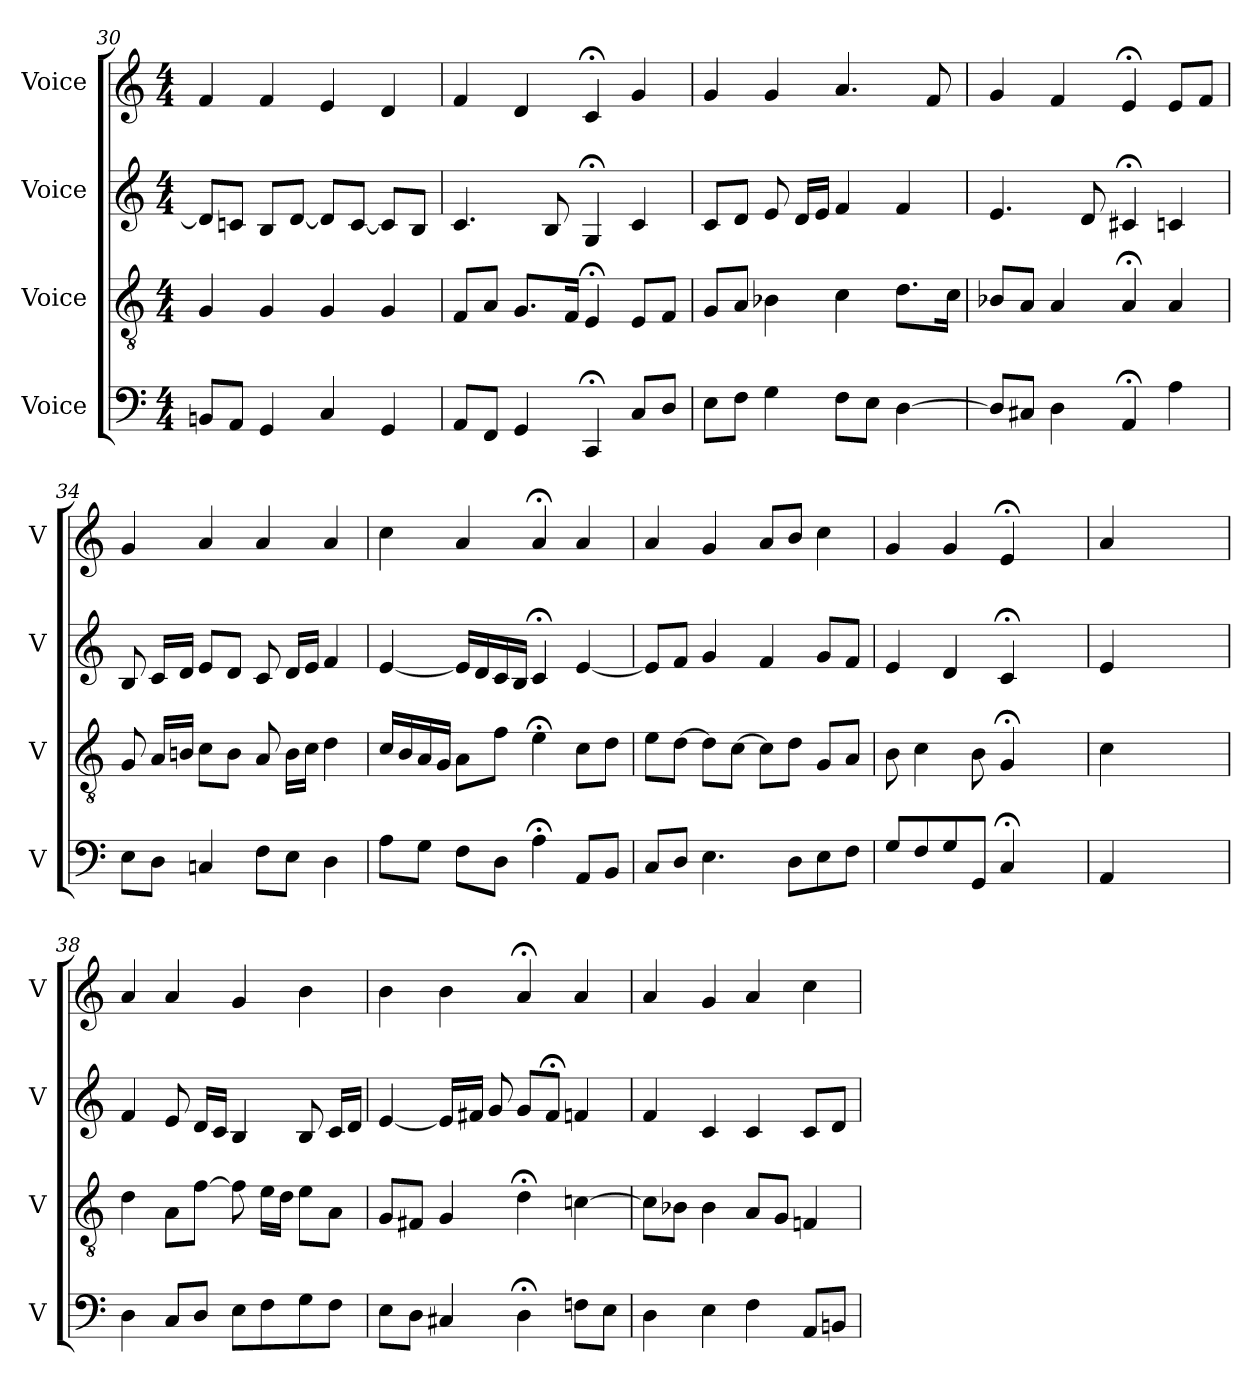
**kern	**kern	**kern	**kern
*part4	*part3	*part2	*part1
*staff4	*staff3	*staff2	*staff1
*I"Voice	*I"Voice	*I"Voice	*I"Voice
*I'V	*I'V	*I'V	*I'V
*clefF4	*clefGv2	*clefG2	*clefG2
*k[]	*k[]	*k[]	*k[]
*M4/4	*M4/4	*M4/4	*M4/4
=30	=30	=30	=30
8BBn/L	4G/	8d/L]	4f/
8AA/J	.	8cn/J	.
4GG/	4G/	8B/L	4f/
.	.	[8d/J	.
4C/	4G/	8d/L]	4e/
.	.	[8c/J	.
4GG/	4G/	8c/L]	4d/
.	.	8B/J	.
=31	=31	=31	=31
8AA/L	8F/L	4.c/	4f/
8FF/J	8A/J	.	.
4GG/	8.G/L	.	4d/
.	.	8B/	.
.	16F/Jk	.	.
4CC;/	4E;/	4G;/	4c;/
8C/L	8E/L	4c/	4g/
8D/J	8F/J	.	.
!!LO:LB:g=z
=32	=32	=32	=32
8E\L	8G/L	8c/L	4g/
8F\J	8A/J	8d/J	.
4G\	4B-X\	8e/	4g/
.	.	16d/LL	.
.	.	16e/JJ	.
8F\L	4c\	4f/	4.a/
8E\J	.	.	.
[4D\	8.d\L	4f/	.
.	.	.	8f/
.	16c\Jk	.	.
=33	=33	=33	=33
8D/L]	8B-X/L	4.e/	4g/
8C#X/J	8A/J	.	.
4D\	4A/	.	4f/
.	.	8d/	.
4AA;/	4A;/	4c#X;/	4e;/
4A\	4A/	4cn/	8e/L
.	.	.	8f/J
=34	=34	=34	=34
8E\L	8G/	8B/	4g/
8D\J	16A/LL	16c/LL	.
.	16Bn/JJ	16d/JJ	.
4Cn/	8c\L	8e/L	4a/
.	8B\J	8d/J	.
8F\L	8A/	8c/	4a/
8E\J	16B\LL	16d/LL	.
.	16c\JJ	16e/JJ	.
4D\	4d\	4f/	4a/
=35	=35	=35	=35
8A\L	16c/LL	[4e/	4cc\
.	16B/	.	.
8G\J	16A/	.	.
.	16G/JJ	.	.
8F\L	8A\L	16e/LL]	4a/
.	.	16d/	.
8D\J	8f\J	16c/	.
.	.	16B/JJ	.
4A;\	4e;\	4c;/	4a;/
8AA/L	8c\L	[4e/	4a/
8BB/J	8d\J	.	.
!!LO:PB:g=z
=36	=36	=36	=36
8C/L	8e\L	8e/L]	4a/
8D/J	[8d\J	8f/J	.
4.E\	8d\L]	4g/	4g/
.	[8c\J	.	.
.	8c\L]	4f/	8a/L
8D\L	8d\J	.	8b/J
8E\	8G/L	8g/L	4cc\
8F\J	8A/J	8f/J	.
=37	=37	=37	=37
8G/L	8B\	4e/	4g/
8F/	4c\	.	.
8G/	.	4d/	4g/
8GG/J	8B\	.	.
4C;/	4G;/	4c;/	4e;/
4ryy	4ryy	4ryy	4ryy
=!|	=!|	=!|	=!|
4AA/	4c\	4e/	4a/
2.ryy	2.ryy	2.ryy	2.ryy
=38	=38	=38	=38
4D\	4d\	4f/	4a/
8C/L	8A\L	8e/	4a/
8D/J	[8f\J	16d/LL	.
.	.	16c/JJ	.
8E\L	8f\]	4B/	4g/
8F\	16e\LL	.	.
.	16d\JJ	.	.
8G\	8e\L	8B/	4b\
8F\J	8A\J	16c/LL	.
.	.	16d/JJ	.
!!LO:LB:g=z
=39	=39	=39	=39
8E\L	8G/L	[4e/	4b\
8D\J	8F#X/J	.	.
4C#X/	4G/	16e/LL]	4b\
.	.	16f#X/JJ	.
.	.	8g/	.
4D;\	4d;\	8g/L	4a;/
.	.	8f#;/J	.
8Fn\L	[4cn\	4fn/	4a/
8E\J	.	.	.
=40	=40	=40	=40
4D\	8c\L]	4f/	4a/
.	8B-X\J	.	.
4E\	4B-\	4c/	4g/
4F\	8A/L	4c/	4a/
.	8G/J	.	.
8AA/L	4Fn/	8c/L	4cc\
8BBn/J	.	8d/J	.
=	=	=	=
*-	*-	*-	*-
